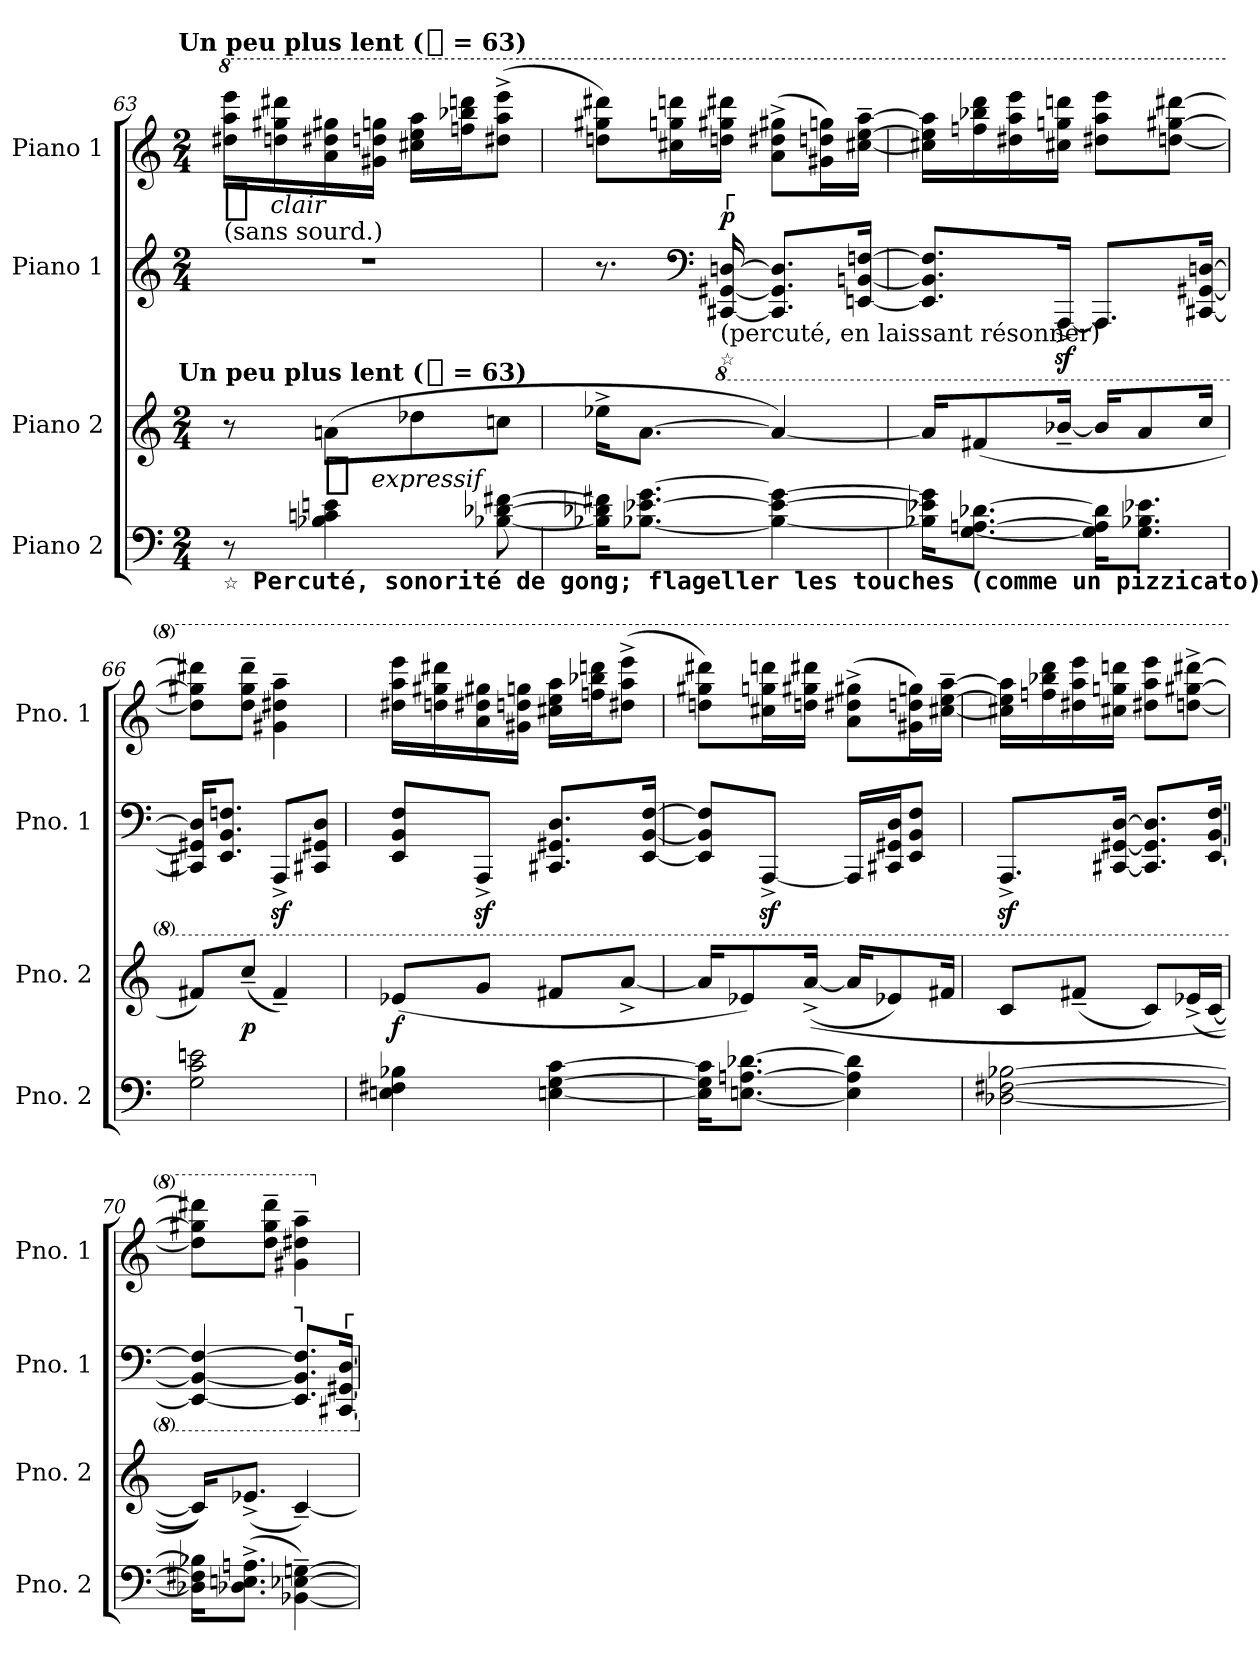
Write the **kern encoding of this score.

**kern	**kern	**dynam	**kern	**dynam	**kern	**dynam
*part4	*part3	*part3	*part2	*part2	*part1	*part1
*staff4	*staff3	*staff3	*staff2	*staff2	*staff1	*staff1
*I"Piano 2	*I"Piano 2	*	*I"Piano 1	*	*I"Piano 1	*
*I'Pno. 2	*I'Pno. 2	*	*I'Pno. 1	*	*I'Pno. 1	*
*clefF4	*clefG2	*	*clefG2	*	*clefG2	*
*k[]	*k[]	*	*k[]	*	*k[]	*
*C:	*C:	*	*C:	*	*C:	*
!!LO:TX:omd:t=Un peu plus lent ([8th] = 63)
*M2/4	*M2/4	*	*M2/4	*	*M2/4	*
*MM32	*MM32	*	*MM32	*	*MM32	*
*	*	*	*	*	*8va	*
=63	=63	=63	=63	=63	=63	=63
!	!LO:TX:t=Un peu plus lent ([8th] = 63)	!	!	!	!	!
!	!	!	!	!	!LO:TX:b:t=(sans sourd.)	!
!LO:TX:b:t=☆ Percuté, sonorité de gong; flageller les touches (comme un pizzicato) en mettant en même temps la pédale forte.	!	!	!	!	!	!
!	!	!	!	!	!	!LO:DY:b:t=%s clair
8r	8r	.	2r	.	16ddd#X 16aaa 16eeeeLL	p
.	.	.	.	.	16dddn 16ggg#X 16dddd#X	.
!	!	!LO:DY:t=%s expressif	!	!	!	!
4B-X 4cn 4en	(8anL	f	.	.	16aa 16ddd#X 16ggg#X	.
.	.	.	.	.	16gg#X 16dddn 16gggnJJ	.
.	8dd-X	.	.	.	16ccc#X 16eee 16aaaLL	.
.	.	.	.	.	16fffn 16bbb-X 16ddddnJ	.
[8B-X [8d-X [8f#X	8ccnJ	.	.	.	(8ddd#X^ 8aaa^ 8eeee^J	.
=64	=64	=64	=64	=64	=64	=64
16B-X] 16d-X] 16f#X]KL	16ee-X^KL	.	8.r	.	8dddn 8ggg#X 8dddd#XL)	.
[8.B-X [8.e-X [8.gJ	[8.aJ	.	.	.	.	.
.	.	.	.	.	16ccc#X 16gggn 16ddddnL	.
*	*	*	*clefF4	*	*	*
*	*	*	*8ba	*	*	*
!	!	!	!LO:TX:b:t=(percuté, en laissant résonner)	!	!	!
!	!	!	!LO:TX:a:t=┌	!	!	!
!	!	!	!LO:TX:b:t=☆	!	!	!
!	!	!	!	!LO:DY:a	!	!
.	.	.	[16CCC#X [16GGG#X [16DDn	p	16dddn 16ggg#X 16dddd#XJJ	.
4B-_ 4e-_ 4g_	4a_)	.	8.CCC#] 8.GGG#] 8.DD]L	.	(8aa^ 8ddd#X^ 8ggg#X^L	.
.	.	.	.	.	16gg#X 16dddn 16gggnL)	.
.	.	.	[16EEEn [16BBBn [16FFnJk	.	[16ccc#X~ [16eee~ [16aaa~JJ	.
=65	=65	=65	=65	=65	=65	=65
16B-X] 16e-X] 16g]KL	16aKL]	.	8.EEE] 8.BBB] 8.FF]L	.	16ccc#X] 16eee] 16aaa]LL	.
[8.G [8.An [8.d-XJ	(8f#X	.	.	.	16fffn 16bbb-X 16dddd	.
.	.	.	.	.	16ddd#X 16aaa 16eeee	.
!	!	!	!LO:DY:t=poco %s	!	!	!
.	[16b-X~>Jk	.	[16AAAAz>^>Jk	.	16ccc#X 16gggn 16ddddnJJ	.
16G] 16A] 16d-]KL	16b-/KL]	.	8.AAAAL]	.	8ddd#X 8aaa 8eeeeL	.
8.G 8.B-X 8.e-XJ	8a	.	.	.	.	.
.	.	.	.	.	[8dddn [8ggg#X [8dddd#XJ	.
.	16ccJk	.	[16CCC#X [16GGG#X [16DDnJk	.	.	.
=66	=66	=66	=66	=66	=66	=66
2G 2c 2en	8f#XL)	.	16CCC#X] 16GGG#X] 16DDn]KL	.	8dddn] 8ggg#X] 8dddd#X]L	.
.	.	.	8.EEE 8.BBB 8.FFnJ	.	.	.
.	(>8cc~>J	p	.	.	8ddd~ 8ggg#~ 8dddd#~J	.
!	!	!	!LO:DY:t=poco %s	!	!	!
.	4f#~>)	.	8AAAAz>^>L	.	4gg#X~ 4ddd#X~ 4aaa~	.
.	.	.	8CCC#X 8GGG#X 8DDJ	.	.	.
=67	=67	=67	=67	=67	=67	=67
4En 4F#X 4B-X	(8e-XL	f	8EEE 8BBB 8FFL	.	16ddd#X 16aaa 16eeeeLL	.
.	.	.	.	.	16dddn 16ggg#X 16dddd#X	.
!	!	!	!LO:DY:t=poco %s	!	!	!
.	8gJ	.	8AAAAz>^>J	.	16aa 16ddd#X 16ggg#X	.
.	.	.	.	.	16gg#X 16dddn 16gggnJJ	.
[4En [4G [4c	8f#XL	.	8.CCC#X 8.GGG#X 8.DDL	.	16ccc#X 16eee 16aaaLL	.
.	.	.	.	.	16fffn 16bbb-X 16ddddnJ	.
.	[8a^>J	.	.	.	(8ddd#X^ 8aaa^ 8eeee^J	.
.	.	.	[16EEE [16BBB [16FFJk	.	.	.
=68	=68	=68	=68	=68	=68	=68
16E] 16G] 16c]KL	16aKL]	.	8EEE] 8BBB] 8FF]L	.	8dddn 8ggg#X 8dddd#XL)	.
[8.En [8.An [8.d-XJ	8e-X)	.	.	.	.	.
!	!	!	!LO:DY:t=poco %s	!	!	!
.	.	.	[8AAAAz>^>J	.	16ccc#X 16gggn 16ddddnL	.
.	(>([16a^>Jk	.	.	.	16dddn 16ggg#X 16dddd#XJJ	.
4E] 4A] 4d-]	16aKL]	.	16AAAALL]	.	(8aa^ 8ddd#X^ 8ggg#X^L	.
.	8e-X)	.	16CCC#X 16GGG#X 16DDJ	.	.	.
.	.	.	8EEE 8BBB 8FFJ	.	16gg#X 16dddn 16gggnL)	.
.	16f#XJk	.	.	.	[16ccc#X~ [16eee~ [16aaa~JJ	.
=69	=69	=69	=69	=69	=69	=69
!	!	!	!LO:DY:t=poco %s	!	!	!
[2D-X [2F#X [2B-X	8cL	.	8.AAAAz>^>L	.	16ccc#X] 16eee] 16aaa]LL	.
.	.	.	.	.	16fffn 16bbb-X 16dddd	.
.	(>8f#X~>J	.	.	.	16ddd#X 16aaa 16eeee	.
.	.	.	[16CCC#X [16GGG#X [16DDJk	.	16ccc#X 16gggn 16ddddnJJ	.
.	8cL)	.	8.CCC#] 8.GGG#] 8.DD]L	.	8ddd#X 8aaa 8eeeeL	.
.	(>16e-X^L	.	.	.	[8dddn^ [8ggg#X^ [8dddd#X^J	.
.	[16cJJ	.	[16EEE [16BBB [16FFJk	.	.	.
=70	=70	=70	=70	=70	=70	=70
16D-X] 16F#X] 16B-X]KL	16cKL]))	.	4EEE_ 4BBB_ 4FF_	.	8dddn] 8ggg#X] 8dddd#X]L	.
(8.D-X^ 8.En^ 8.An^J	(8.e-X^J	.	.	.	.	.
.	.	.	.	.	8ddd~ 8ggg#~ 8dddd#~J	.
!	!	!	!LO:TX:a:t=┐	!	!	!
[4BB-X~ [4E-X~ [4Gn~)	[4c~)	.	8.EEE] 8.BBB] 8.FF]L	.	4gg#X~ 4ddd#X~ 4aaa~	.
!	!	!	!LO:TX:a:t=┌	!	!	!
.	.	.	[16CCC#X [16GGG#X [16DDJk	.	.	.
*	*	*	*	*	*X8va	*
*	*	*	*X8ba	*	*	*
=	=	=	=	=	=	=
*-	*-	*-	*-	*-	*-	*-
